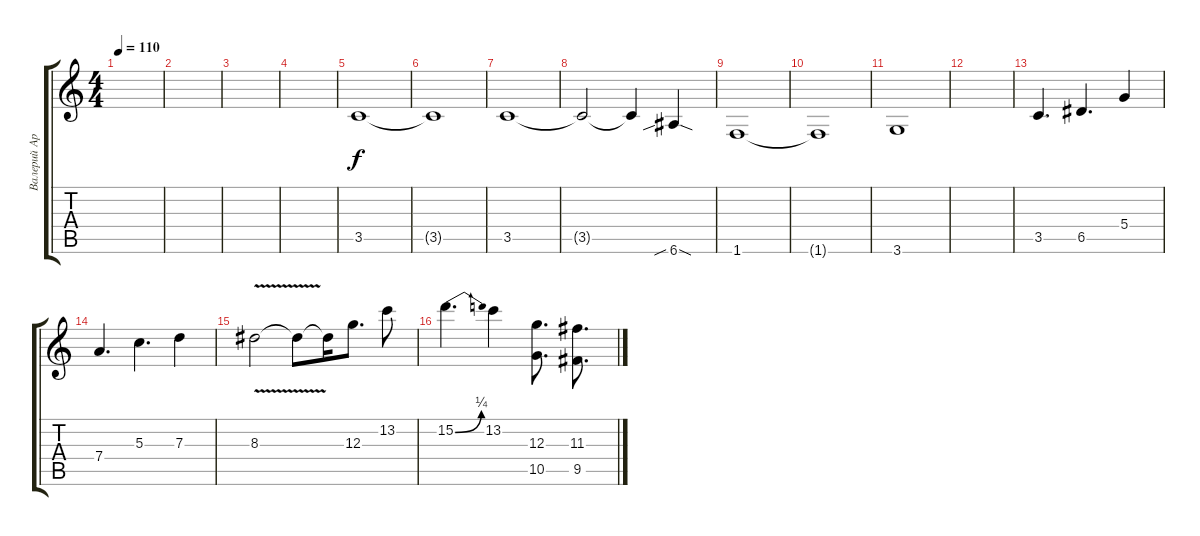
\track ("Валерий Аркадин" "Валерий Ар") {instrument distortionguitar}
\staff {score tabs}
\tuning (E4 B3 G3 D3 A2 E2) {hide}
\ts (4 4)
\tempo 110
\clef g2
\ks c
|
|
|
|
3.5.1 |
3.5{t}.1 |
3.5.1 |
3.5{t}.2 3.5{t}.4 6.6{sib sod}.4 |
1.6.1 |
1.6{t}.1 |
3.6.1 |
|
3.5.4{d} 6.5.4{d} 5.4.4 |
7.4.4{d} 5.3.4{d} 7.3.4 |
8.3{v}.2 8.3{t}.8 8.3{t}.16 12.3.8{d} 13.2.8 |
15.2{be (bend 0 0 60 1)}.4{d} 13.2.4 (12.3 10.5).8{d} (11.3 9.5).8{d}
